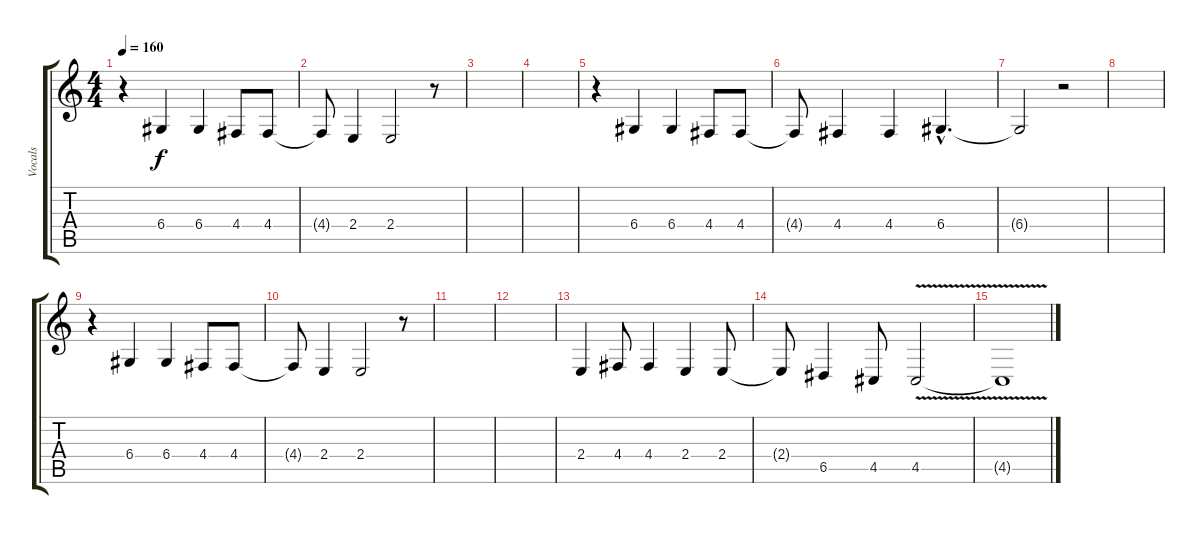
\track ("Vocals" "Vocals") {instrument choiraahs}
\staff {score tabs}
\tuning (E4 B3 G3 D3 A2 E2) {hide}
\ts (4 4)
\tempo 160
\clef g2
\ks c
r.4{dy f} 6.4.4 6.4.4 4.4.8 4.4.8 |
4.4{t}.8 2.4.4 2.4.2 r.8 |
|
|
r.4 6.4.4 6.4.4 4.4.8 4.4.8 |
4.4{t}.8 4.4.4 4.4.4 6.4{hac}.4{d} |
6.4{t}.2 r.2 |
|
r.4 6.4.4 6.4.4 4.4.8 4.4.8 |
4.4{t}.8 2.4.4 2.4.2 r.8 |
|
|
2.4.4 4.4.8 4.4.4 2.4.4 2.4.8 |
2.4{t}.8 6.5.4 4.5.8 4.5{v}.2 |
4.5{t}.1
